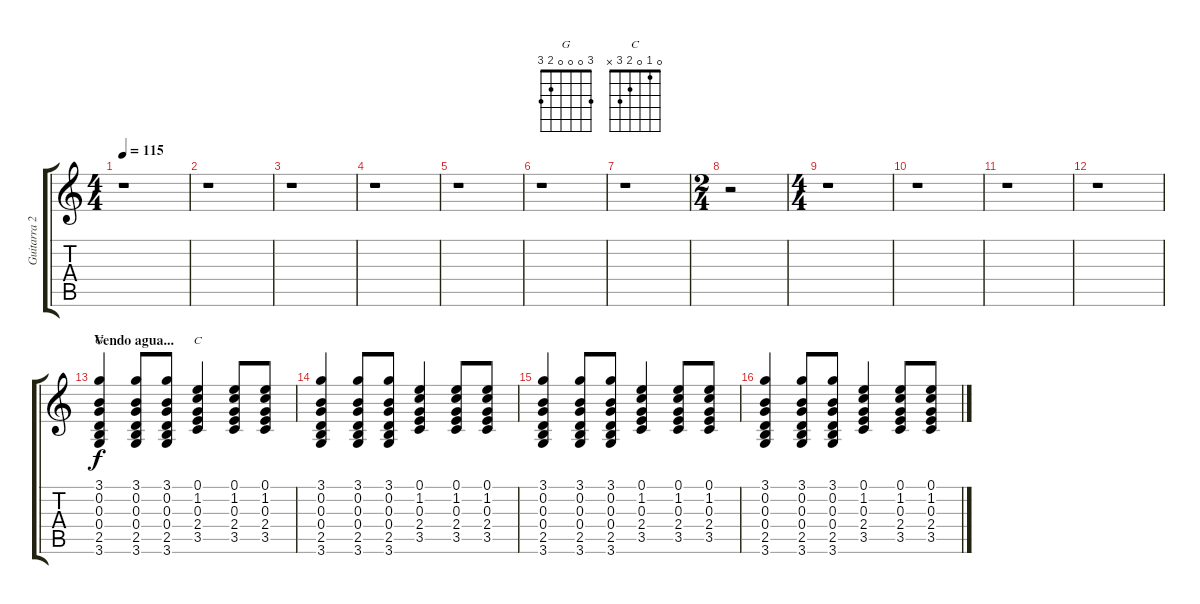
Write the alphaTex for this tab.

\track ("Guitarra 2" "Guitarra 2") {instrument acousticguitarnylon}
\staff {score tabs}
\tuning (E4 B3 G3 D3 A2 E2) {hide}
\chord ("G" 3 0 0 0 2 3)
\chord ("C" 0 1 0 2 3 x)
\ts (4 4)
\tempo 115
\clef g2
\ks c
r.1{dy f} |
r.1 |
r.1 |
r.1 |
r.1 |
r.1 |
r.1 |
\ts (2 4)
r.2 |
\ts (4 4)
r.1 |
r.1 |
r.1 |
r.1 |
\section ("" "Vendo agua...")
(3.1 0.2 0.3 0.4 2.5 3.6).4{ch "G"} (3.1 0.2 0.3 0.4 2.5 3.6).8 (3.1 0.2 0.3 0.4 2.5 3.6).8 (0.1 1.2 0.3 2.4 3.5).4{ch "C"} (0.1 1.2 0.3 2.4 3.5).8 (0.1 1.2 0.3 2.4 3.5).8 |
(3.1 0.2 0.3 0.4 2.5 3.6).4 (3.1 0.2 0.3 0.4 2.5 3.6).8 (3.1 0.2 0.3 0.4 2.5 3.6).8 (0.1 1.2 0.3 2.4 3.5).4 (0.1 1.2 0.3 2.4 3.5).8 (0.1 1.2 0.3 2.4 3.5).8 |
(3.1 0.2 0.3 0.4 2.5 3.6).4 (3.1 0.2 0.3 0.4 2.5 3.6).8 (3.1 0.2 0.3 0.4 2.5 3.6).8 (0.1 1.2 0.3 2.4 3.5).4 (0.1 1.2 0.3 2.4 3.5).8 (0.1 1.2 0.3 2.4 3.5).8 |
(3.1 0.2 0.3 0.4 2.5 3.6).4 (3.1 0.2 0.3 0.4 2.5 3.6).8 (3.1 0.2 0.3 0.4 2.5 3.6).8 (0.1 1.2 0.3 2.4 3.5).4 (0.1 1.2 0.3 2.4 3.5).8 (0.1 1.2 0.3 2.4 3.5).8
